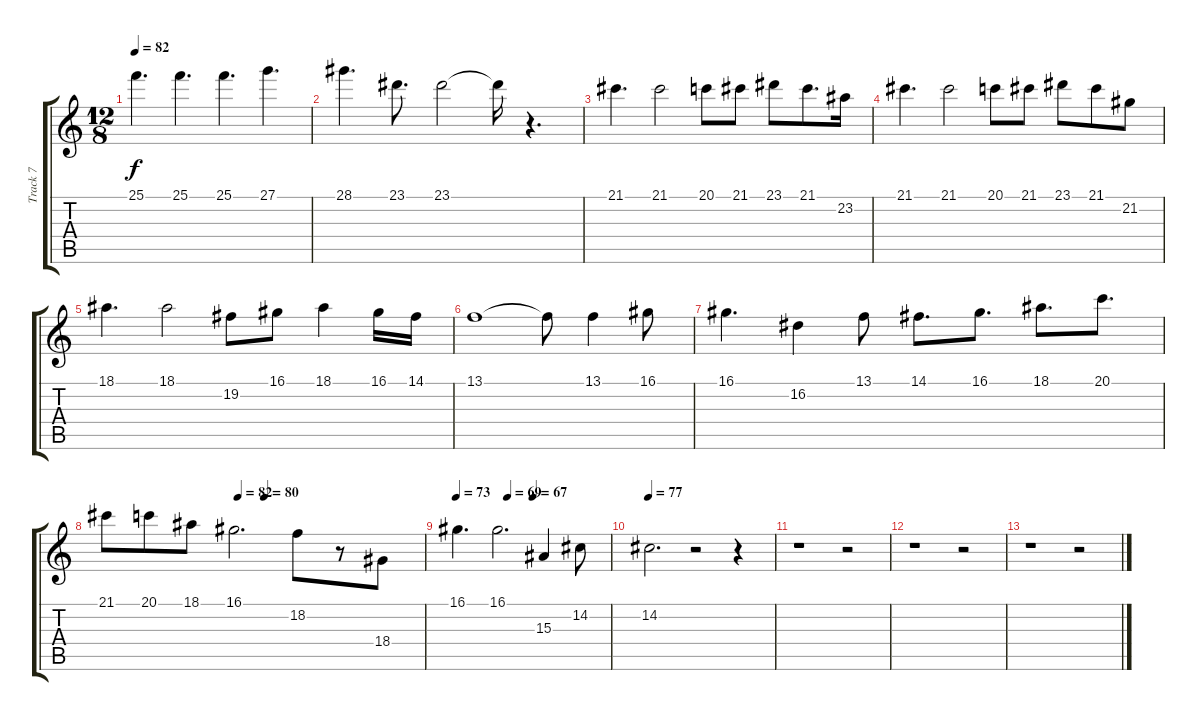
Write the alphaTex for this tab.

\track ("Track 7" "Track 7") {instrument flute}
\staff {score tabs}
\tuning (E4 B3 G3 D3 A2 E2) {hide}
\ts (12 8)
\tempo 82
\clef g2
\ks c
25.1.4{d dy f} 25.1.4{d} 25.1.4{d} 27.1.4{d} |
28.1.4{d} 23.1.8{d} 23.1.2 23.1{t}.16 r.4{d} |
21.1.4{d} 21.1.2 20.1.8 21.1.8 23.1.8 21.1.8{d} 23.2.16 |
21.1.4{d} 21.1.2 20.1.8 21.1.8 23.1.8 21.1.8 21.2.8 |
18.1.4{d} 18.1.2 19.2.8 16.1.8 18.1.4 16.1.16 14.1.16 |
13.1.1 13.1{t}.8 13.1.4 16.1.8 |
16.1.4{d} 16.2.4 13.1.8 14.1.8{d} 16.1.8{d} 18.1.8{d} 20.1.8{d} |
\tempo (82 0.4166666666666667)
\tempo (80 0.5)
21.1.8 20.1.8 18.1.8 16.1.2{d} 18.2.8 r.8 18.4.8 |
\tempo 73
\tempo (69 0.3333333333333333)
\tempo (67 0.5)
16.1.4{d} 16.1.2{d} 15.3.4 14.2.8 |
\tempo 77
14.2.2{d} r.2 r.4 |
r.1 r.2 |
r.1 r.2 |
r.1 r.2
